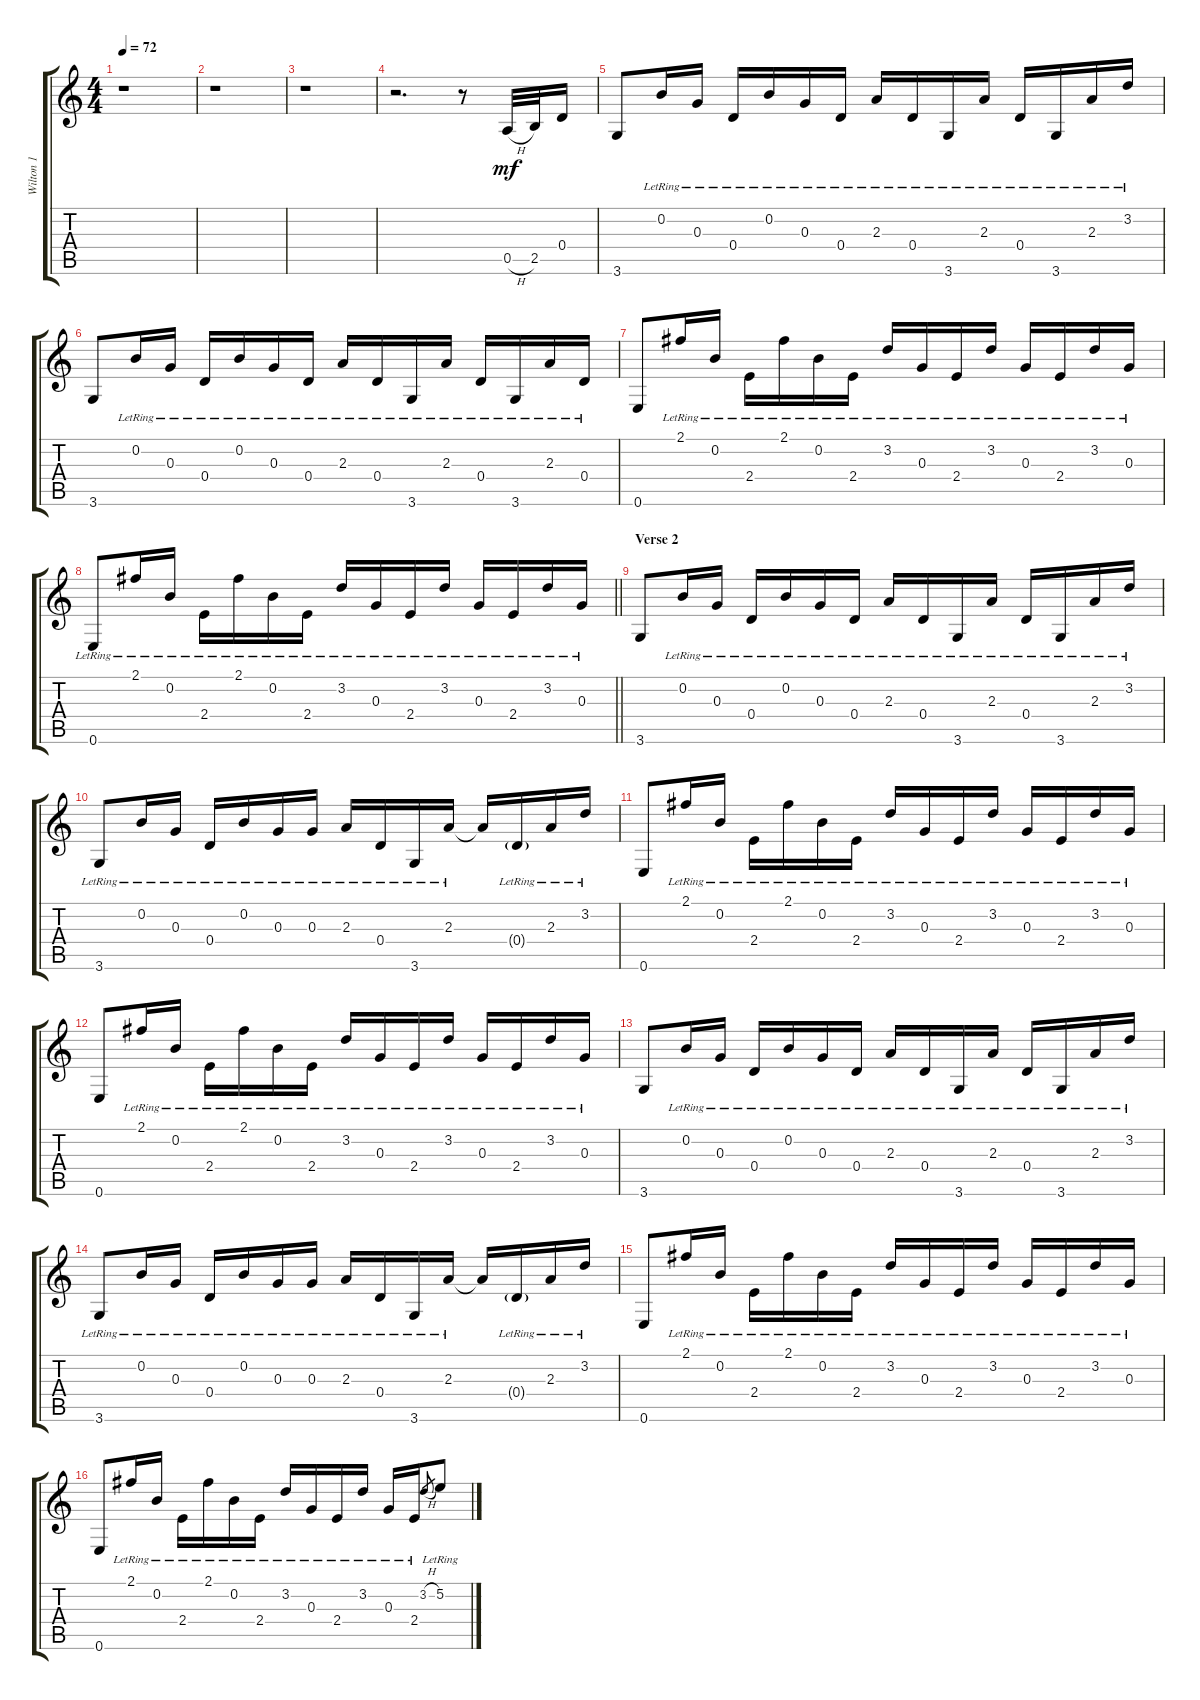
\track ("Wilton 1" "Wilton 1") {instrument acousticguitarsteel}
\staff {score tabs}
\tuning (E4 B3 G3 D3 A2 E2) {hide}
\ts (4 4)
\tempo 72
\clef g2
\ks c
r.1{dy mf} |
r.1 |
r.1 |
r.2{d} r.8 0.5{h}.32 2.5.32 0.4.16 |
3.6.8 0.2{lr}.16 0.3{lr}.16 0.4{lr}.16 0.2{lr}.16 0.3{lr}.16 0.4{lr}.16 2.3{lr}.16 0.4{lr}.16 3.6{lr}.16 2.3{lr}.16 0.4{lr}.16 3.6{lr}.16 2.3{lr}.16 3.2{lr}.16 |
3.6.8 0.2{lr}.16 0.3{lr}.16 0.4{lr}.16 0.2{lr}.16 0.3{lr}.16 0.4{lr}.16 2.3{lr}.16 0.4{lr}.16 3.6{lr}.16 2.3{lr}.16 0.4{lr}.16 3.6{lr}.16 2.3{lr}.16 0.4{lr}.16 |
0.6.8 2.1{lr}.16 0.2{lr}.16 2.4{lr}.16 2.1{lr}.16 0.2{lr}.16 2.4{lr}.16 3.2{lr}.16 0.3{lr}.16 2.4{lr}.16 3.2{lr}.16 0.3{lr}.16 2.4{lr}.16 3.2{lr}.16 0.3{lr}.16 |
\barLineRight lightlight
0.6{lr}.8 2.1{lr}.16 0.2{lr}.16 2.4{lr}.16 2.1{lr}.16 0.2{lr}.16 2.4{lr}.16 3.2{lr}.16 0.3{lr}.16 2.4{lr}.16 3.2{lr}.16 0.3{lr}.16 2.4{lr}.16 3.2{lr}.16 0.3{lr}.16 |
\section ("" "Verse 2")
3.6.8 0.2{lr}.16 0.3{lr}.16 0.4{lr}.16 0.2{lr}.16 0.3{lr}.16 0.4{lr}.16 2.3{lr}.16 0.4{lr}.16 3.6{lr}.16 2.3{lr}.16 0.4{lr}.16 3.6{lr}.16 2.3{lr}.16 3.2{lr}.16 |
3.6{lr}.8 0.2{lr}.16 0.3{lr}.16 0.4{lr}.16 0.2{lr}.16 0.3{lr}.16 0.3{lr}.16 2.3{lr}.16 0.4{lr}.16 3.6{lr}.16 2.3{lr}.16 2.3{t}.16 0.4{g lr}.16 2.3{lr}.16 3.2{lr}.16 |
0.6.8 2.1{lr}.16 0.2{lr}.16 2.4{lr}.16 2.1{lr}.16 0.2{lr}.16 2.4{lr}.16 3.2{lr}.16 0.3{lr}.16 2.4{lr}.16 3.2{lr}.16 0.3{lr}.16 2.4{lr}.16 3.2{lr}.16 0.3{lr}.16 |
0.6.8 2.1{lr}.16 0.2{lr}.16 2.4{lr}.16 2.1{lr}.16 0.2{lr}.16 2.4{lr}.16 3.2{lr}.16 0.3{lr}.16 2.4{lr}.16 3.2{lr}.16 0.3{lr}.16 2.4{lr}.16 3.2{lr}.16 0.3{lr}.16 |
3.6.8 0.2{lr}.16 0.3{lr}.16 0.4{lr}.16 0.2{lr}.16 0.3{lr}.16 0.4{lr}.16 2.3{lr}.16 0.4{lr}.16 3.6{lr}.16 2.3{lr}.16 0.4{lr}.16 3.6{lr}.16 2.3{lr}.16 3.2{lr}.16 |
3.6{lr}.8 0.2{lr}.16 0.3{lr}.16 0.4{lr}.16 0.2{lr}.16 0.3{lr}.16 0.3{lr}.16 2.3{lr}.16 0.4{lr}.16 3.6{lr}.16 2.3{lr}.16 2.3{t}.16 0.4{g lr}.16 2.3{lr}.16 3.2{lr}.16 |
0.6.8 2.1{lr}.16 0.2{lr}.16 2.4{lr}.16 2.1{lr}.16 0.2{lr}.16 2.4{lr}.16 3.2{lr}.16 0.3{lr}.16 2.4{lr}.16 3.2{lr}.16 0.3{lr}.16 2.4{lr}.16 3.2{lr}.16 0.3{lr}.16 |
0.6.8 2.1{lr}.16 0.2{lr}.16 2.4{lr}.16 2.1{lr}.16 0.2{lr}.16 2.4{lr}.16 3.2{lr}.16 0.3{lr}.16 2.4{lr}.16 3.2{lr}.16 0.3{lr}.16 2.4{lr}.16 3.2{h}.8{gr} 5.2{lr}.8
